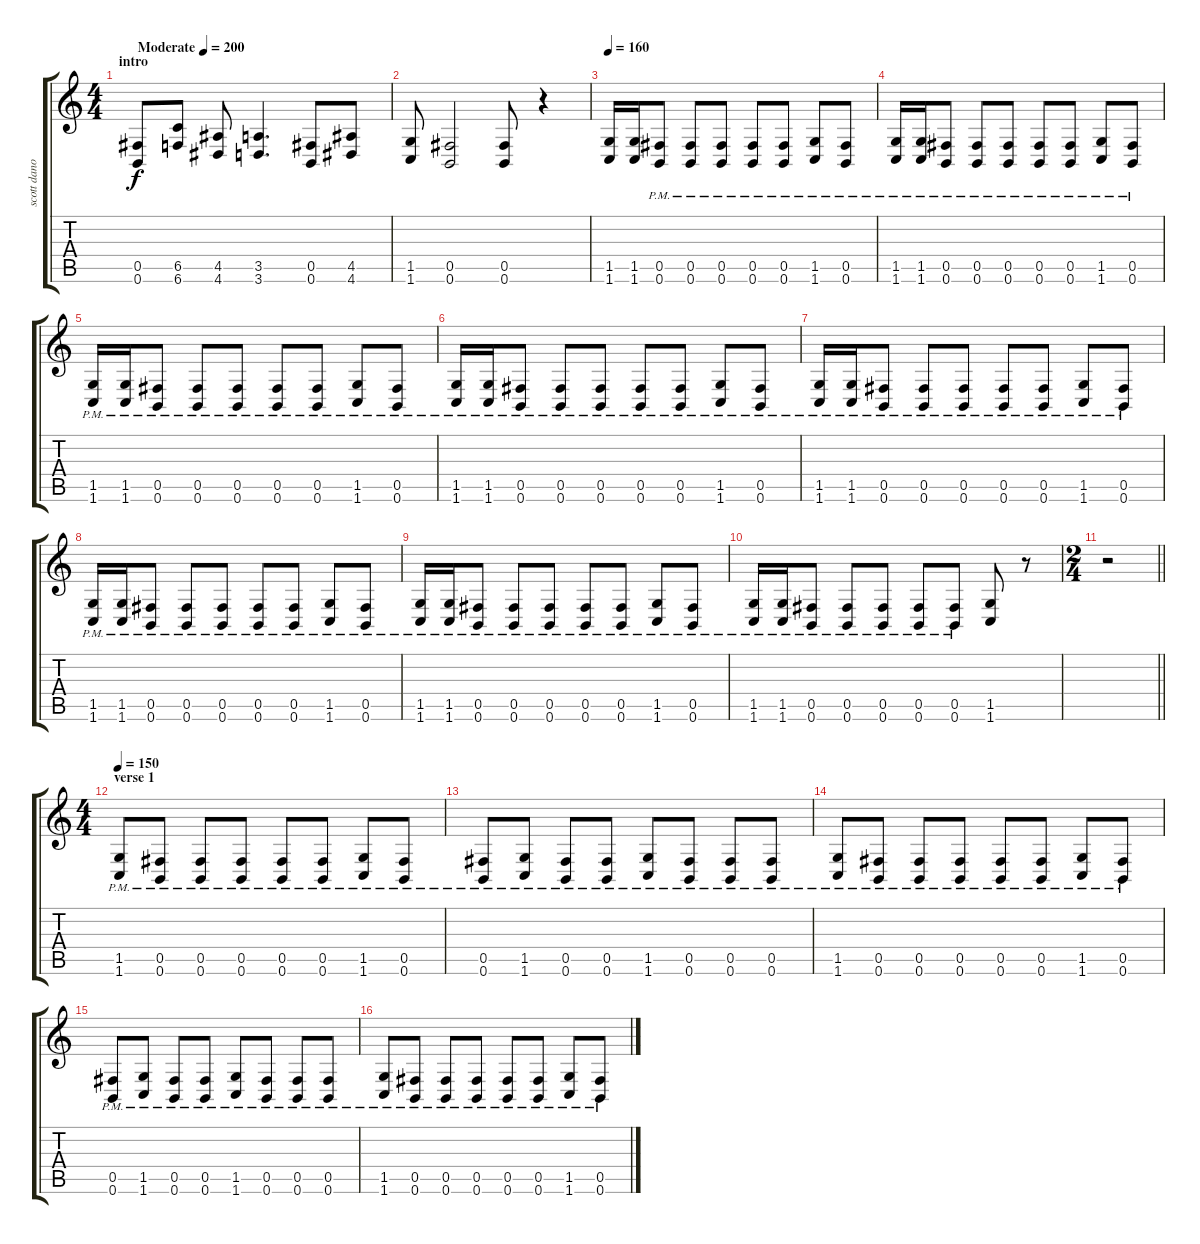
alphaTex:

\track ("scott danough" "scott dano") {instrument distortionguitar}
\staff {score tabs}
\tuning (Db4 Ab3 E3 B2 Gb2 B1) {hide}
\ts (4 4)
\section ("" "intro")
\tempo (200 "Moderate")
\clef g2
\ks c
(0.5 0.6).8{dy f instrument distortionguitar} (6.5 6.6).8 (4.5 4.6).8 (3.5 3.6).4{d} (0.5 0.6).8 (4.5 4.6).8 |
(1.5 1.6).8 (0.5 0.6).2 (0.5 0.6).8 r.4 |
\tempo 160
(1.5 1.6).16 (1.5 1.6).16 (0.5{pm} 0.6{pm}).8 (0.5{pm} 0.6{pm}).8 (0.5{pm} 0.6{pm}).8 (0.5{pm} 0.6{pm}).8 (0.5{pm} 0.6{pm}).8 (1.5{pm} 1.6{pm}).8 (0.5{pm} 0.6{pm}).8 |
(1.5{pm} 1.6{pm}).16 (1.5{pm} 1.6{pm}).16 (0.5{pm} 0.6{pm}).8 (0.5{pm} 0.6{pm}).8 (0.5{pm} 0.6{pm}).8 (0.5{pm} 0.6{pm}).8 (0.5{pm} 0.6{pm}).8 (1.5{pm} 1.6{pm}).8 (0.5{pm} 0.6{pm}).8 |
(1.5{pm} 1.6{pm}).16 (1.5{pm} 1.6{pm}).16 (0.5{pm} 0.6{pm}).8 (0.5{pm} 0.6{pm}).8 (0.5{pm} 0.6{pm}).8 (0.5{pm} 0.6{pm}).8 (0.5{pm} 0.6{pm}).8 (1.5{pm} 1.6{pm}).8 (0.5{pm} 0.6{pm}).8 |
(1.5{pm} 1.6{pm}).16 (1.5{pm} 1.6{pm}).16 (0.5{pm} 0.6{pm}).8 (0.5{pm} 0.6{pm}).8 (0.5{pm} 0.6{pm}).8 (0.5{pm} 0.6{pm}).8 (0.5{pm} 0.6{pm}).8 (1.5{pm} 1.6{pm}).8 (0.5{pm} 0.6{pm}).8 |
(1.5{pm} 1.6{pm}).16 (1.5{pm} 1.6{pm}).16 (0.5{pm} 0.6{pm}).8 (0.5{pm} 0.6{pm}).8 (0.5{pm} 0.6{pm}).8 (0.5{pm} 0.6{pm}).8 (0.5{pm} 0.6{pm}).8 (1.5{pm} 1.6{pm}).8 (0.5{pm} 0.6{pm}).8 |
(1.5{pm} 1.6{pm}).16 (1.5{pm} 1.6{pm}).16 (0.5{pm} 0.6{pm}).8 (0.5{pm} 0.6{pm}).8 (0.5{pm} 0.6{pm}).8 (0.5{pm} 0.6{pm}).8 (0.5{pm} 0.6{pm}).8 (1.5{pm} 1.6{pm}).8 (0.5{pm} 0.6{pm}).8 |
(1.5{pm} 1.6{pm}).16 (1.5{pm} 1.6{pm}).16 (0.5{pm} 0.6{pm}).8 (0.5{pm} 0.6{pm}).8 (0.5{pm} 0.6{pm}).8 (0.5{pm} 0.6{pm}).8 (0.5{pm} 0.6{pm}).8 (1.5{pm} 1.6{pm}).8 (0.5{pm} 0.6{pm}).8 |
(1.5{pm} 1.6{pm}).16 (1.5{pm} 1.6{pm}).16 (0.5{pm} 0.6{pm}).8 (0.5{pm} 0.6{pm}).8 (0.5{pm} 0.6{pm}).8 (0.5{pm} 0.6{pm}).8 (0.5{pm} 0.6{pm}).8 (1.5 1.6).8 r.8 |
\ts (2 4)
\barLineRight lightlight
r.2 |
\ts (4 4)
\section ("" "verse 1")
\tempo 150
(1.5{pm} 1.6{pm}).8 (0.5{pm} 0.6{pm}).8 (0.5{pm} 0.6{pm}).8 (0.5{pm} 0.6{pm}).8 (0.5{pm} 0.6{pm}).8 (0.5 0.6{pm}).8 (1.5{pm} 1.6{pm}).8 (0.5{pm} 0.6{pm}).8 |
(0.5{pm} 0.6{pm}).8 (1.5{pm} 1.6{pm}).8 (0.5{pm} 0.6{pm}).8 (0.5{pm} 0.6{pm}).8 (1.5{pm} 1.6{pm}).8 (0.5{pm} 0.6{pm}).8 (0.5{pm} 0.6{pm}).8 (0.5{pm} 0.6{pm}).8 |
(1.5{pm} 1.6{pm}).8 (0.5{pm} 0.6{pm}).8 (0.5{pm} 0.6{pm}).8 (0.5{pm} 0.6{pm}).8 (0.5{pm} 0.6{pm}).8 (0.5 0.6{pm}).8 (1.5{pm} 1.6{pm}).8 (0.5{pm} 0.6{pm}).8 |
(0.5{pm} 0.6{pm}).8 (1.5{pm} 1.6{pm}).8 (0.5{pm} 0.6{pm}).8 (0.5{pm} 0.6{pm}).8 (1.5{pm} 1.6{pm}).8 (0.5{pm} 0.6{pm}).8 (0.5{pm} 0.6{pm}).8 (0.5{pm} 0.6{pm}).8 |
(1.5{pm} 1.6{pm}).8 (0.5{pm} 0.6{pm}).8 (0.5{pm} 0.6{pm}).8 (0.5{pm} 0.6{pm}).8 (0.5{pm} 0.6{pm}).8 (0.5 0.6{pm}).8 (1.5{pm} 1.6{pm}).8 (0.5{pm} 0.6{pm}).8
